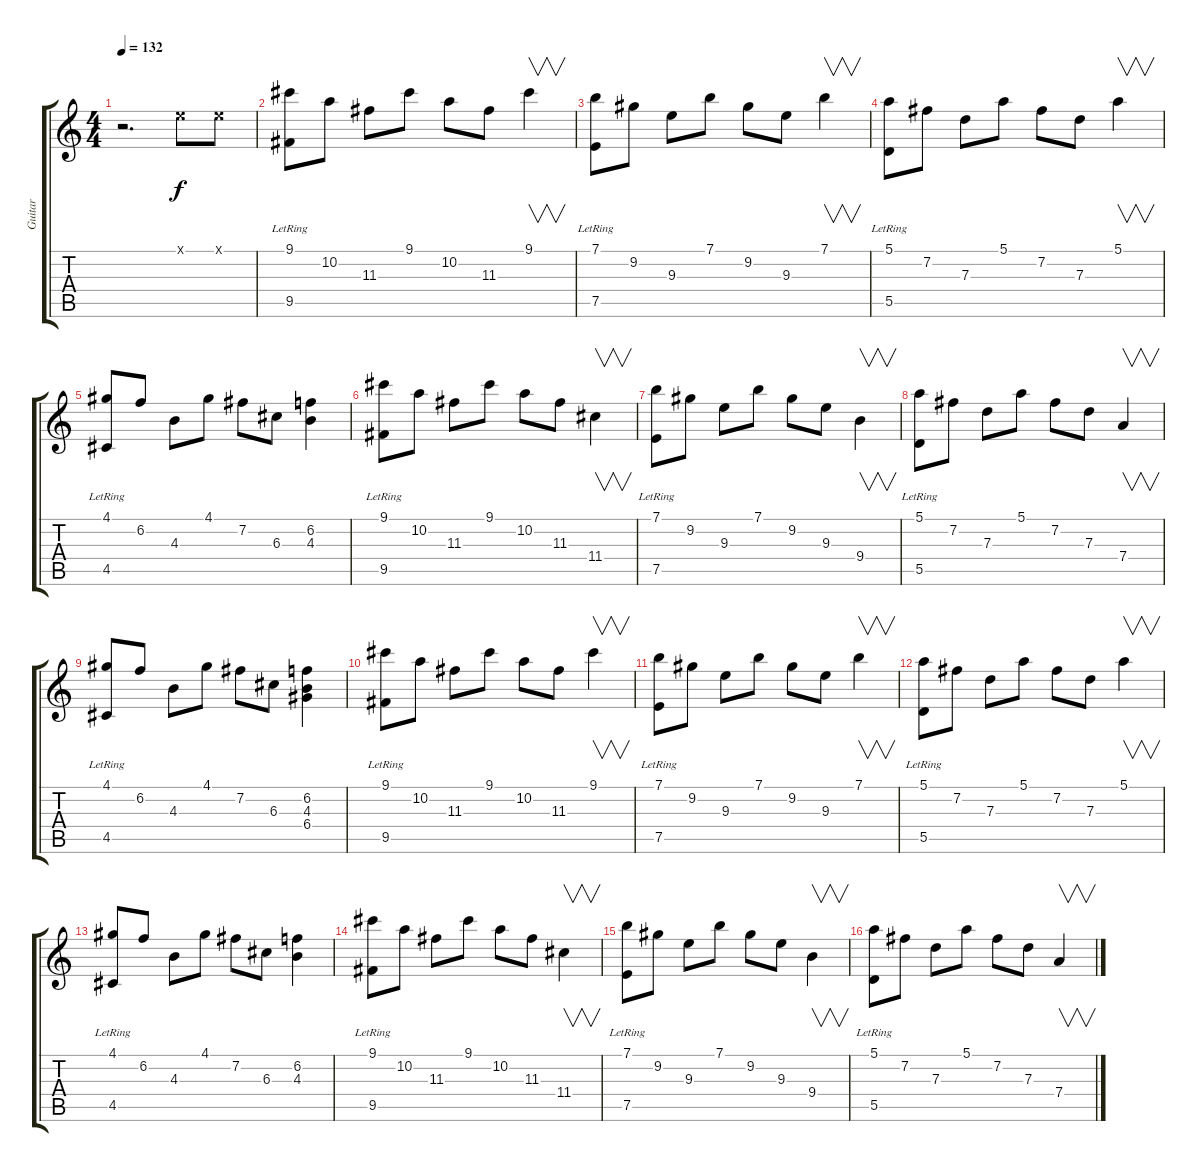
\track ("Guitar" "Guitar") {instrument acousticguitarnylon}
\staff {score tabs}
\tuning (E4 B3 G3 D3 A2 E2) {hide}
\ts (4 4)
\tempo 132
\clef g2
\ks c
r.2{d dy f instrument acousticguitarnylon} 0.1{x}.8 0.1{x}.8 |
(9.1 9.5{lr}).8 10.2.8 11.3.8 9.1.8 10.2.8 11.3.8 9.1.4{v} |
(7.1 7.5{lr}).8 9.2.8 9.3.8 7.1.8 9.2.8 9.3.8 7.1.4{v} |
(5.1 5.5{lr}).8 7.2.8 7.3.8 5.1.8 7.2.8 7.3.8 5.1.4{v} |
(4.1 4.5{lr}).8 6.2.8 4.3.8 4.1.8 7.2.8 6.3.8 (6.2 4.3).4 |
(9.1 9.5{lr}).8 10.2.8 11.3.8 9.1.8 10.2.8 11.3.8 11.4.4{v} |
(7.1 7.5{lr}).8 9.2.8 9.3.8 7.1.8 9.2.8 9.3.8 9.4.4{v} |
(5.1 5.5{lr}).8 7.2.8 7.3.8 5.1.8 7.2.8 7.3.8 7.4.4{v} |
(4.1 4.5{lr}).8 6.2.8 4.3.8 4.1.8 7.2.8 6.3.8 (6.2 4.3 6.4).4 |
(9.1 9.5{lr}).8 10.2.8 11.3.8 9.1.8 10.2.8 11.3.8 9.1.4{v} |
(7.1 7.5{lr}).8 9.2.8 9.3.8 7.1.8 9.2.8 9.3.8 7.1.4{v} |
(5.1 5.5{lr}).8 7.2.8 7.3.8 5.1.8 7.2.8 7.3.8 5.1.4{v} |
(4.1 4.5{lr}).8 6.2.8 4.3.8 4.1.8 7.2.8 6.3.8 (6.2 4.3).4 |
(9.1 9.5{lr}).8 10.2.8 11.3.8 9.1.8 10.2.8 11.3.8 11.4.4{v} |
(7.1 7.5{lr}).8 9.2.8 9.3.8 7.1.8 9.2.8 9.3.8 9.4.4{v} |
(5.1 5.5{lr}).8 7.2.8 7.3.8 5.1.8 7.2.8 7.3.8 7.4.4{v}
